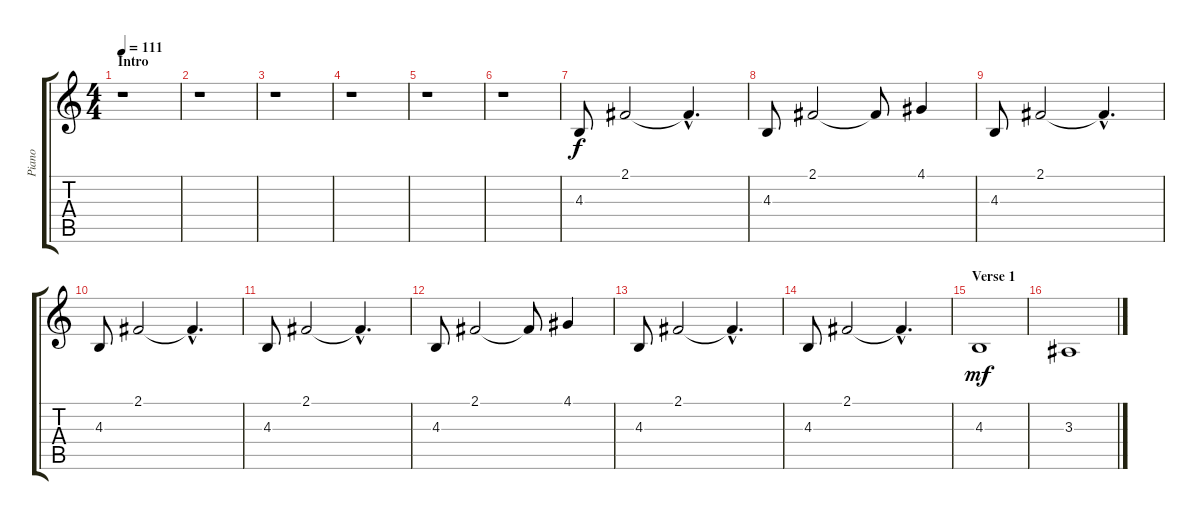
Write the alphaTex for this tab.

\track ("Piano" "Piano") {instrument acousticgrandpiano}
\staff {score tabs}
\tuning (E4 B3 G3 D3 A2 E2) {hide}
\ts (4 4)
\section ("" "Intro")
\tempo 111
\clef g2
\ks c
r.1{dy f instrument acousticgrandpiano} |
r.1 |
r.1 |
r.1 |
r.1 |
r.1 |
4.3.8 2.1.2 2.1{hac t}.4{d} |
4.3.8 2.1.2 2.1{t}.8 4.1.4 |
4.3.8 2.1.2 2.1{hac t}.4{d} |
4.3.8 2.1.2 2.1{hac t}.4{d} |
4.3.8 2.1.2 2.1{hac t}.4{d} |
4.3.8 2.1.2 2.1{t}.8 4.1.4 |
4.3.8 2.1.2 2.1{hac t}.4{d} |
4.3.8 2.1.2 2.1{hac t}.4{d} |
\section ("" "Verse 1")
4.3.1{dy mf} |
3.3.1
